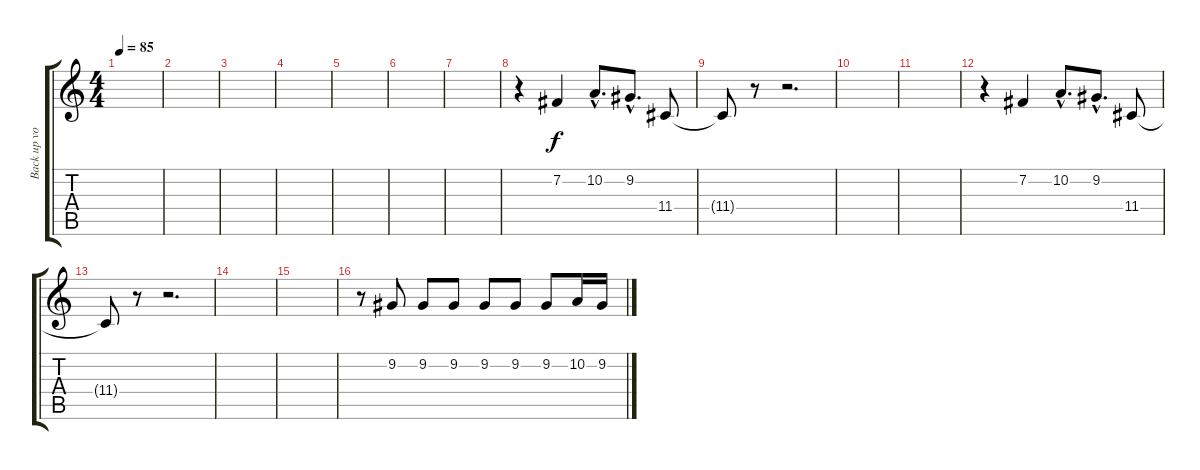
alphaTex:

\track ("Back up voices" "Back up vo") {instrument choiraahs}
\staff {score tabs}
\tuning (E4 B3 G3 D3 A2 E2) {hide}
\ts (4 4)
\tempo 85
\clef g2
\ks c
|
|
|
|
|
|
|
r.4{volume 13} 7.2.4 10.2{hac}.8{d} 9.2{hac}.8{d} 11.4.8 |
11.4{t}.8 r.8 r.2{d} |
|
|
r.4{volume 13} 7.2.4 10.2{hac}.8{d} 9.2{hac}.8{d} 11.4.8 |
11.4{t}.8 r.8 r.2{d} |
|
|
r.8{volume 11 instrument clarinet} 9.2.8 9.2.8 9.2.8 9.2.8 9.2.8 9.2.8 10.2.16 9.2.16
